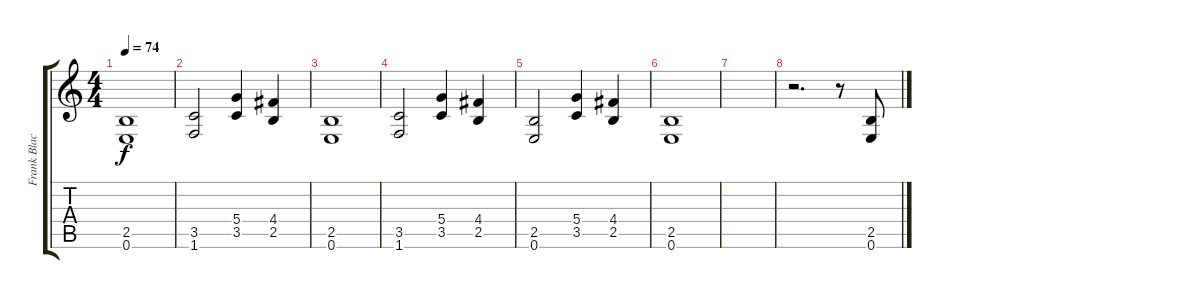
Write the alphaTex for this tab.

\track ("Frank Blackfire" "Frank Blac") {instrument distortionguitar}
\staff {score tabs}
\tuning (E4 B3 G3 D3 A2 E2) {hide}
\ts (4 4)
\tempo 74
\clef g2
\ks c
(2.5 0.6).1{dy f} |
(3.5 1.6).2 (5.4 3.5).4 (4.4 2.5).4 |
(2.5 0.6).1 |
(3.5 1.6).2 (5.4 3.5).4 (4.4 2.5).4 |
(2.5 0.6).2 (5.4 3.5).4 (4.4 2.5).4 |
(2.5 0.6).1 |
|
r.2{d} r.8 (2.5 0.6).8
